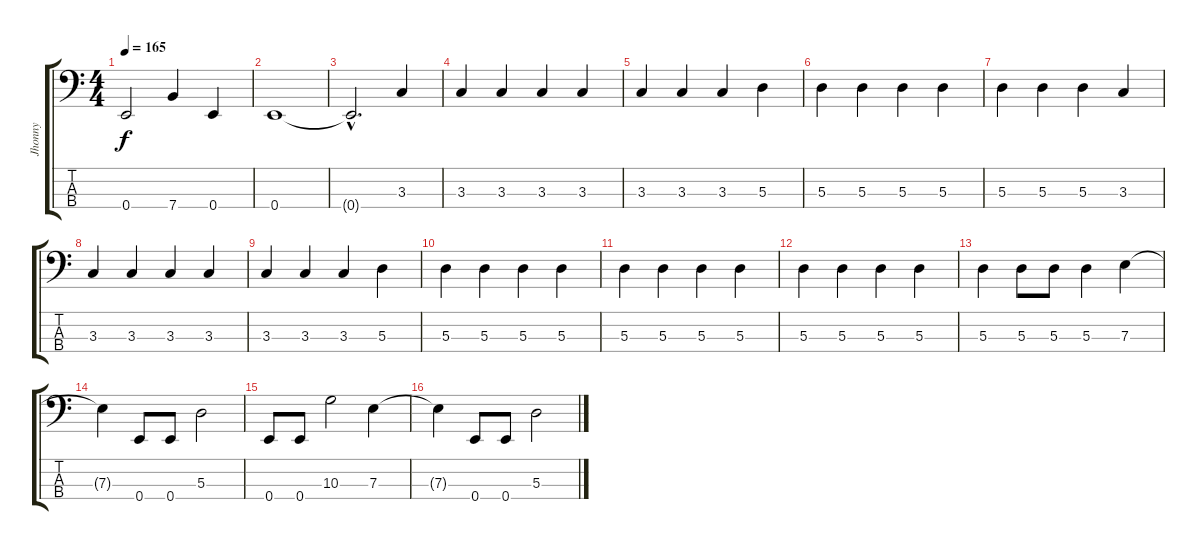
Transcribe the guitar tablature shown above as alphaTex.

\track ("Jhonny" "Jhonny") {instrument electricbassfinger}
\staff {score tabs}
\tuning (G2 D2 A1 E1) {hide}
\ts (4 4)
\tempo 165
\clef f4
\ks c
0.4{t}.2{dy f} 7.4.4 0.4.4 |
0.4.1 |
0.4{hac t}.2{d} 3.3.4 |
3.3.4 3.3.4 3.3.4 3.3.4 |
3.3.4 3.3.4 3.3.4 5.3.4 |
5.3.4 5.3.4 5.3.4 5.3.4 |
5.3.4 5.3.4 5.3.4 3.3.4 |
3.3.4 3.3.4 3.3.4 3.3.4 |
3.3.4 3.3.4 3.3.4 5.3.4 |
5.3.4 5.3.4 5.3.4 5.3.4 |
5.3.4 5.3.4 5.3.4 5.3.4 |
5.3.4 5.3.4 5.3.4 5.3.4 |
5.3.4 5.3.8 5.3.8 5.3.4 7.3.4 |
7.3{t}.4 0.4.8 0.4.8 5.3.2 |
0.4.8 0.4.8 10.3.2 7.3.4 |
7.3{t}.4 0.4.8 0.4.8 5.3.2
